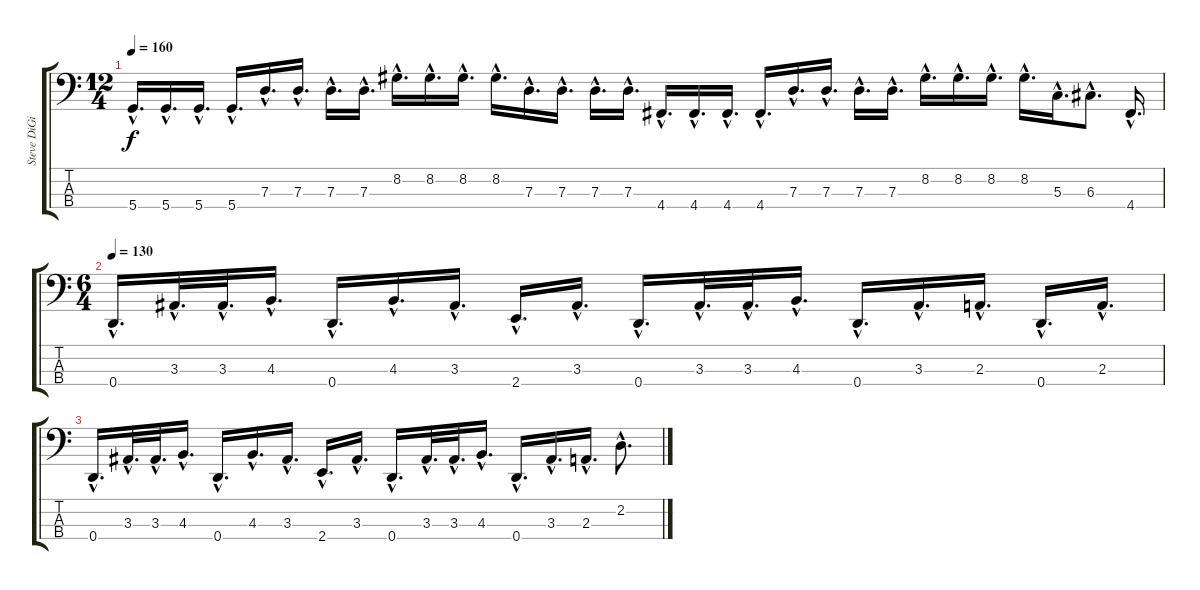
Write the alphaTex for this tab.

\track ("Steve DiGiorgio" "Steve DiGi") {instrument electricbassfinger}
\staff {score tabs}
\tuning (F2 C2 G1 D1) {hide}
\ts (12 4)
\tempo 160
\clef f4
\ks c
5.4{hac}.16{d dy f} 5.4{hac}.16{d} 5.4{hac}.16{d} 5.4{hac}.16{d} 7.3{hac}.16{d} 7.3{hac}.16{d} 7.3{hac}.16{d} 7.3{hac}.16{d} 8.2{hac}.16{d} 8.2{hac}.16{d} 8.2{hac}.16{d} 8.2{hac}.16{d} 7.3{hac}.16{d} 7.3{hac}.16{d} 7.3{hac}.16{d} 7.3{hac}.16{d} 4.4{hac}.16{d} 4.4{hac}.16{d} 4.4{hac}.16{d} 4.4{hac}.16{d} 7.3{hac}.16{d} 7.3{hac}.16{d} 7.3{hac}.16{d} 7.3{hac}.16{d} 8.2{hac}.16{d} 8.2{hac}.16{d} 8.2{hac}.16{d} 8.2{hac}.16{d} 5.3{hac}.16{d} 6.3{hac}.8{d} 4.4{hac}.16{d} |
\ts (6 4)
\tempo 130
0.4{hac}.16{d} 3.3{hac}.32{d} 3.3{hac}.32{d} 4.3{hac}.16{d} 0.4{hac}.16{d} 4.3{hac}.16{d} 3.3{hac}.16{d} 2.4{hac}.16{d} 3.3{hac}.16{d} 0.4{hac}.16{d} 3.3{hac}.32{d} 3.3{hac}.32{d} 4.3{hac}.16{d} 0.4{hac}.16{d} 3.3{hac}.16{d} 2.3{hac}.16{d} 0.4{hac}.16{d} 2.3{hac}.16{d} |
0.4{hac}.16{d} 3.3{hac}.32{d} 3.3{hac}.32{d} 4.3{hac}.16{d} 0.4{hac}.16{d} 4.3{hac}.16{d} 3.3{hac}.16{d} 2.4{hac}.16{d} 3.3{hac}.16{d} 0.4{hac}.16{d} 3.3{hac}.32{d} 3.3{hac}.32{d} 4.3{hac}.16{d} 0.4{hac}.16{d} 3.3{hac}.16{d} 2.3{hac}.16{d} 2.2{hac}.8{d}
